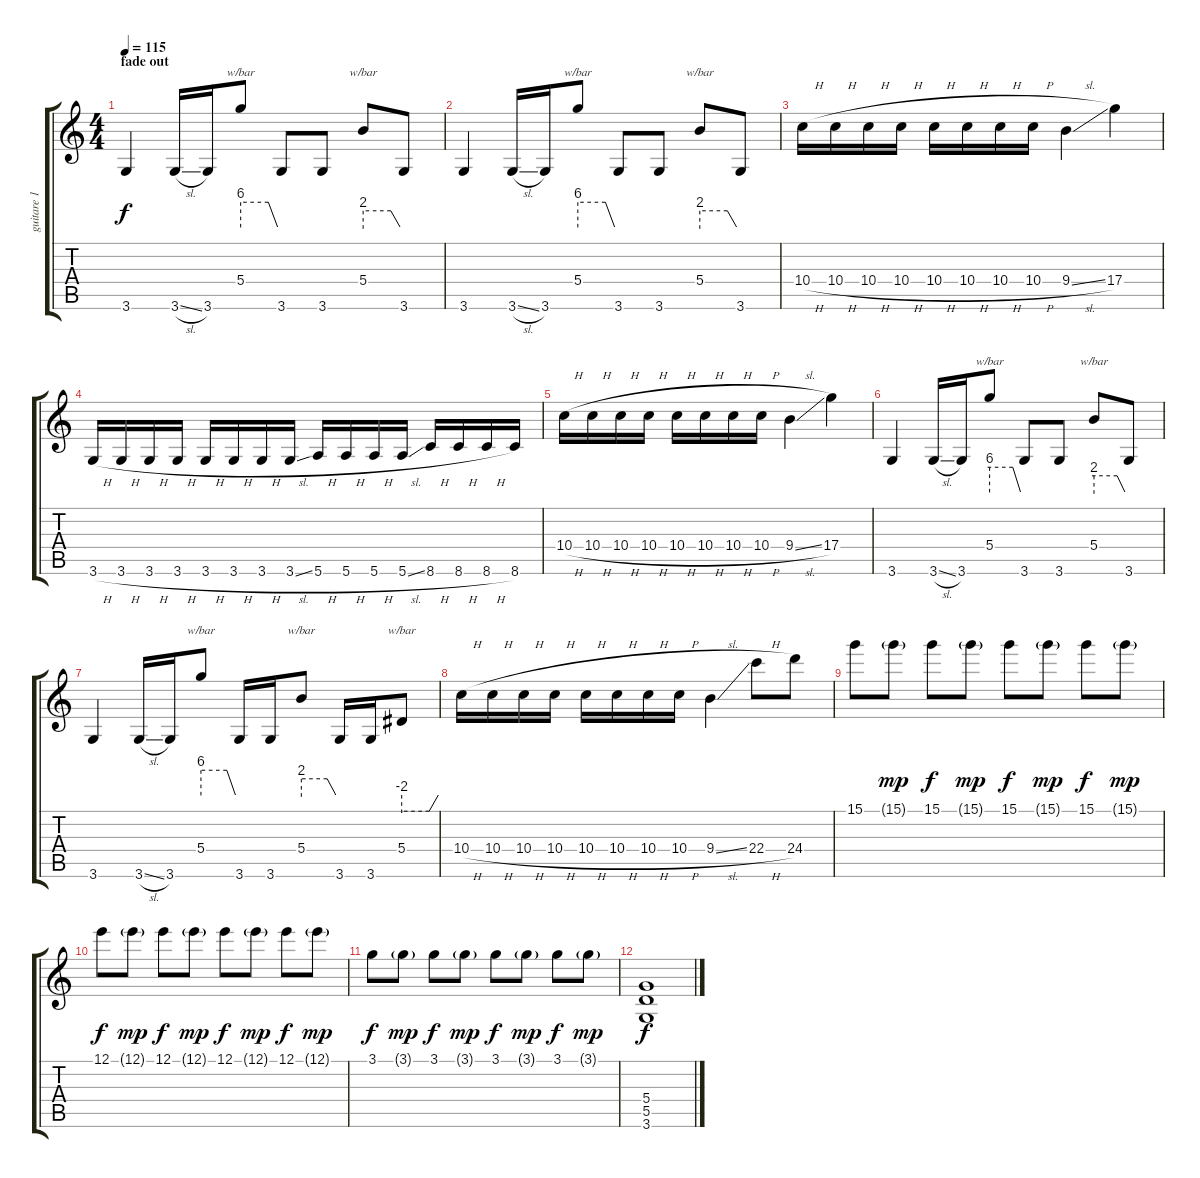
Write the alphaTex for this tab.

\track ("guitare 1" "guitare 1") {instrument distortionguitar}
\staff {score tabs}
\tuning (E4 B3 G3 D3 A2 E2) {hide}
\ts (4 4)
\section ("" "fade out")
\tempo 115
\clef g2
\ks c
3.6.4{dy f} 3.6{sl}.16 3.6.16 5.4.8{tbe (custom default 0 24 45 24 60 0)} 3.6.8 3.6.8 5.4.8{tbe (custom default 0 8 45 8 60 0)} 3.6.8 |
3.6.4 3.6{sl}.16 3.6.16 5.4.8{tbe (custom default 0 24 45 24 60 0)} 3.6.8 3.6.8 5.4.8{tbe (custom default 0 8 45 8 60 0)} 3.6.8 |
10.4{h}.16 10.4{h}.16 10.4{h}.16 10.4{h}.16 10.4{h}.16 10.4{h}.16 10.4{h}.16 10.4{h}.16 9.4{sl}.4 17.4.4 |
3.6{h}.16 3.6{h}.16 3.6{h}.16 3.6{h}.16 3.6{h}.16 3.6{h}.16 3.6{h}.16 3.6{sl}.16 5.6{h}.16 5.6{h}.16 5.6{h}.16 5.6{sl}.16 8.6{h}.16 8.6{h}.16 8.6{h}.16 8.6.16 |
10.4{h}.16 10.4{h}.16 10.4{h}.16 10.4{h}.16 10.4{h}.16 10.4{h}.16 10.4{h}.16 10.4{h}.16 9.4{sl}.4 17.4.4 |
3.6.4 3.6{sl}.16 3.6.16 5.4.8{tbe (custom default 0 24 45 24 60 0)} 3.6.8 3.6.8 5.4.8{tbe (custom default 0 8 45 8 60 0)} 3.6.8 |
3.6.4 3.6{sl}.16 3.6.16 5.4.8{tbe (custom default 0 24 45 24 60 0)} 3.6.16 3.6.16 5.4.8{tbe (custom default 0 8 45 8 60 0)} 3.6.16 3.6.16 5.4.8{tbe (custom default 0 -8 45 -8 60 0)} |
10.4{h}.16 10.4{h}.16 10.4{h}.16 10.4{h}.16 10.4{h}.16 10.4{h}.16 10.4{h}.16 10.4{h}.16 9.4{sl}.4 22.4{h}.8 24.4.8 |
15.1.8 15.1{g}.8{dy mp} 15.1.8{dy f} 15.1{g}.8{dy mp} 15.1.8{dy f} 15.1{g}.8{dy mp} 15.1.8{dy f} 15.1{g}.8{dy mp} |
12.1.8{dy f} 12.1{g}.8{dy mp} 12.1.8{dy f} 12.1{g}.8{dy mp} 12.1.8{dy f} 12.1{g}.8{dy mp} 12.1.8{dy f} 12.1{g}.8{dy mp} |
3.1.8{dy f} 3.1{g}.8{dy mp} 3.1.8{dy f} 3.1{g}.8{dy mp} 3.1.8{dy f} 3.1{g}.8{dy mp} 3.1.8{dy f} 3.1{g}.8{dy mp} |
(5.4 5.5 3.6).1{dy f}
